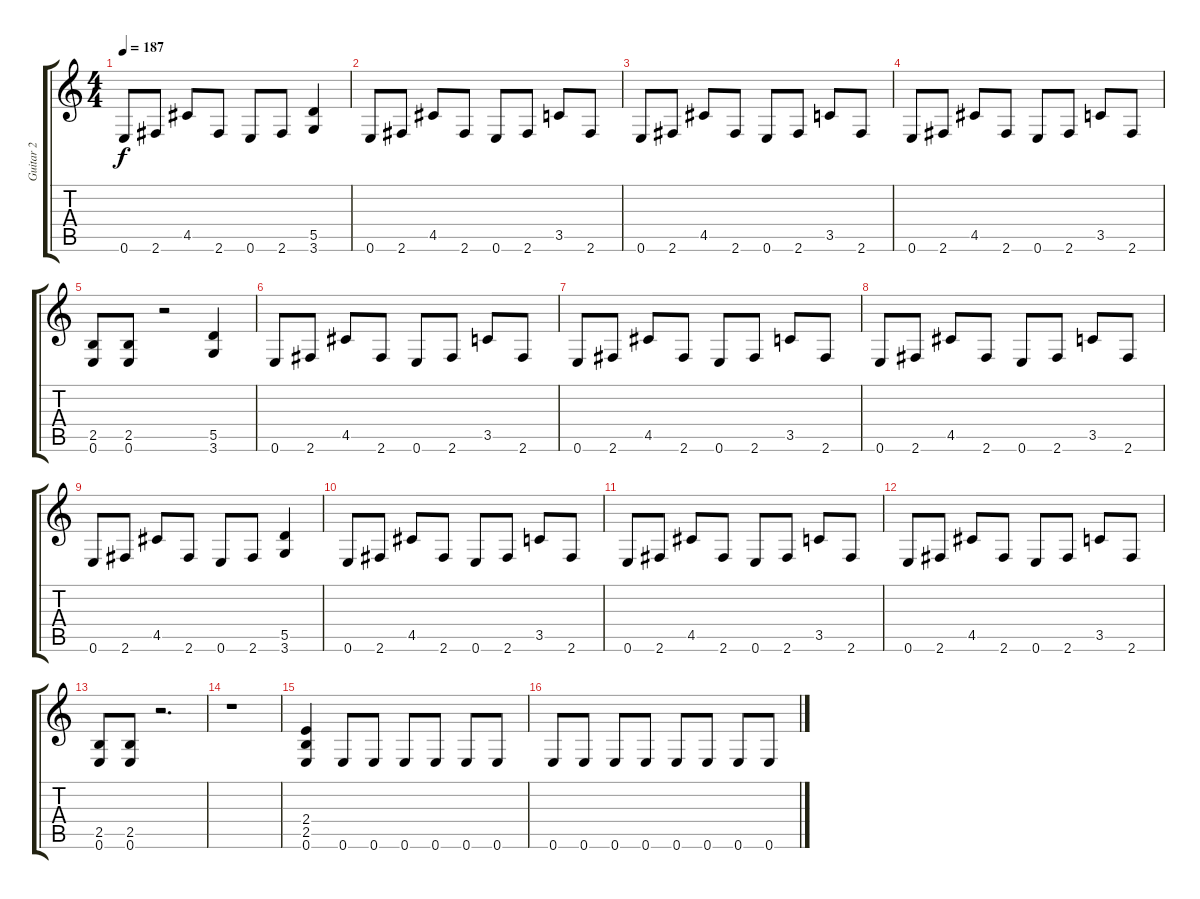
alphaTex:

\track ("Guitar 2" "Guitar 2") {instrument distortionguitar}
\staff {score tabs}
\tuning (E4 B3 G3 D3 A2 E2) {hide}
\ts (4 4)
\tempo 187
\clef g2
\ks c
0.6.8{dy f} 2.6.8 4.5.8 2.6.8 0.6.8 2.6.8 (5.5 3.6).4 |
0.6.8 2.6.8 4.5.8 2.6.8 0.6.8 2.6.8 3.5.8 2.6.8 |
0.6.8 2.6.8 4.5.8 2.6.8 0.6.8 2.6.8 3.5.8 2.6.8 |
0.6.8 2.6.8 4.5.8 2.6.8 0.6.8 2.6.8 3.5.8 2.6.8 |
(2.5 0.6).8 (2.5 0.6).8 r.2 (5.5 3.6).4 |
0.6.8 2.6.8 4.5.8 2.6.8 0.6.8 2.6.8 3.5.8 2.6.8 |
0.6.8 2.6.8 4.5.8 2.6.8 0.6.8 2.6.8 3.5.8 2.6.8 |
0.6.8 2.6.8 4.5.8 2.6.8 0.6.8 2.6.8 3.5.8 2.6.8 |
0.6.8 2.6.8 4.5.8 2.6.8 0.6.8 2.6.8 (5.5 3.6).4 |
0.6.8 2.6.8 4.5.8 2.6.8 0.6.8 2.6.8 3.5.8 2.6.8 |
0.6.8 2.6.8 4.5.8 2.6.8 0.6.8 2.6.8 3.5.8 2.6.8 |
0.6.8 2.6.8 4.5.8 2.6.8 0.6.8 2.6.8 3.5.8 2.6.8 |
(2.5 0.6).8 (2.5 0.6).8 r.2{d} |
r.1 |
(2.4 2.5 0.6).4 0.6.8 0.6.8 0.6.8 0.6.8 0.6.8 0.6.8 |
0.6.8 0.6.8 0.6.8 0.6.8 0.6.8 0.6.8 0.6.8 0.6.8
